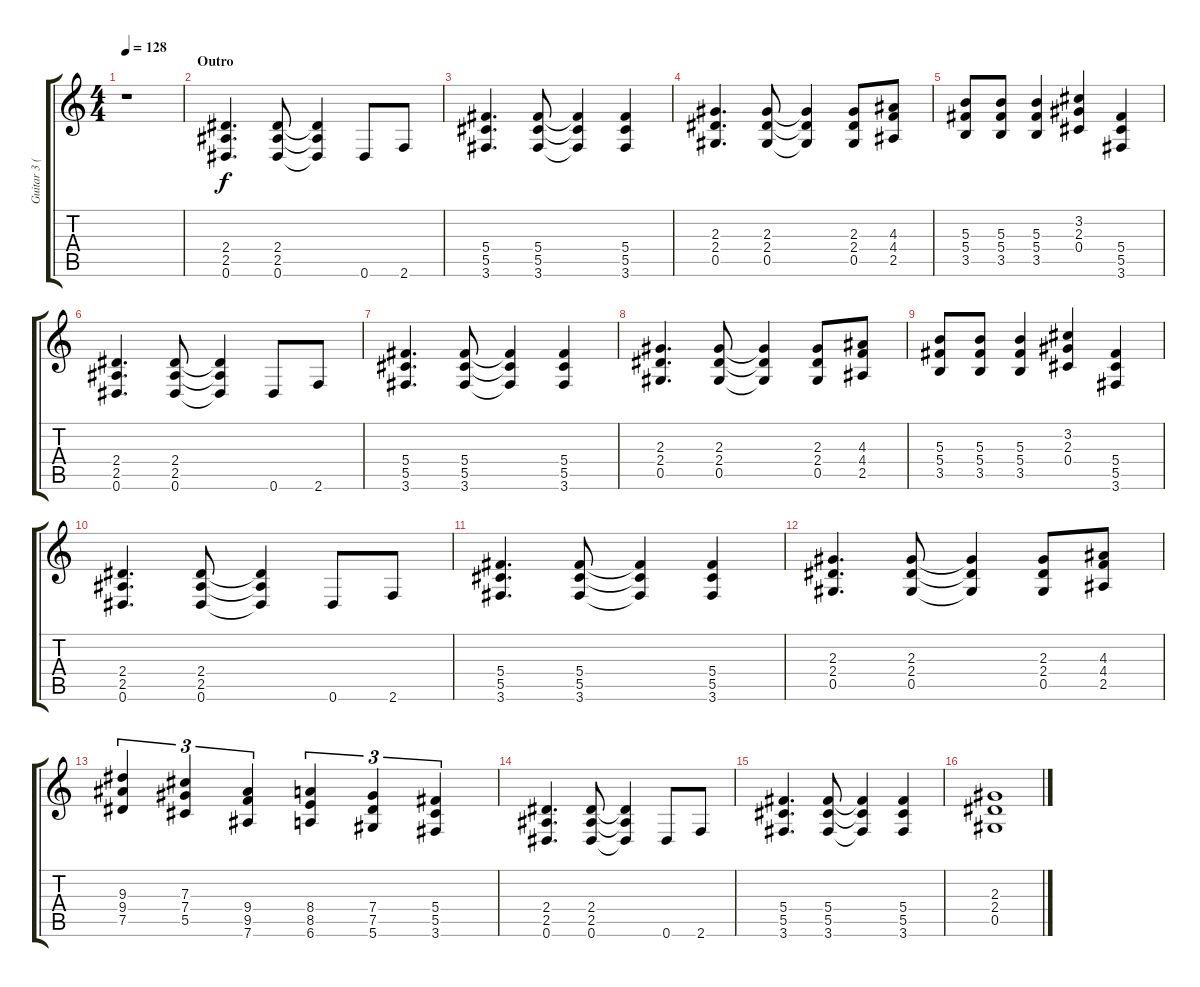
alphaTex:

\track ("Guitar 3 (Slash)" "Guitar 3 (") {instrument electricguitarjazz}
\staff {score tabs}
\tuning (Eb4 Bb3 Gb3 Db3 Ab2 Eb2) {hide}
\ts (4 4)
\tempo 128
\clef g2
\ks c
r.1{dy f} |
\section ("" "Outro")
(2.4 2.5 0.6).4{d} (2.4 2.5 0.6).8 (2.4{t} 2.5{t} 0.6{t}).4 0.6.8 2.6.8 |
(5.4 5.5 3.6).4{d} (5.4 5.5 3.6).8 (5.4{t} 5.5{t} 3.6{t}).4 (5.4 5.5 3.6).4 |
(2.3 2.4 0.5).4{d} (2.3 2.4 0.5).8 (2.3{t} 2.4{t} 0.5{t}).4 (2.3 2.4 0.5).8 (4.3 4.4 2.5).8 |
(5.3 5.4 3.5).8 (5.3 5.4 3.5).8 (5.3 5.4 3.5).4 (3.2 2.3 0.4).4 (5.4 5.5 3.6).4 |
(2.4 2.5 0.6).4{d} (2.4 2.5 0.6).8 (2.4{t} 2.5{t} 0.6{t}).4 0.6.8 2.6.8 |
(5.4 5.5 3.6).4{d} (5.4 5.5 3.6).8 (5.4{t} 5.5{t} 3.6{t}).4 (5.4 5.5 3.6).4 |
(2.3 2.4 0.5).4{d} (2.3 2.4 0.5).8 (2.3{t} 2.4{t} 0.5{t}).4 (2.3 2.4 0.5).8 (4.3 4.4 2.5).8 |
(5.3 5.4 3.5).8 (5.3 5.4 3.5).8 (5.3 5.4 3.5).4 (3.2 2.3 0.4).4 (5.4 5.5 3.6).4 |
(2.4 2.5 0.6).4{d} (2.4 2.5 0.6).8 (2.4{t} 2.5{t} 0.6{t}).4 0.6.8 2.6.8 |
(5.4 5.5 3.6).4{d} (5.4 5.5 3.6).8 (5.4{t} 5.5{t} 3.6{t}).4 (5.4 5.5 3.6).4 |
(2.3 2.4 0.5).4{d} (2.3 2.4 0.5).8 (2.3{t} 2.4{t} 0.5{t}).4 (2.3 2.4 0.5).8 (4.3 4.4 2.5).8 |
(9.3 9.4 7.5).4{tu (3 2)} (7.3 7.4 5.5).4{tu (3 2)} (9.4 9.5 7.6).4{tu (3 2)} (8.4 8.5 6.6).4{tu (3 2)} (7.4 7.5 5.6).4{tu (3 2)} (5.4 5.5 3.6).4{tu (3 2)} |
(2.4 2.5 0.6).4{d} (2.4 2.5 0.6).8 (2.4{t} 2.5{t} 0.6{t}).4 0.6.8 2.6.8 |
(5.4 5.5 3.6).4{d} (5.4 5.5 3.6).8 (5.4{t} 5.5{t} 3.6{t}).4 (5.4 5.5 3.6).4 |
(2.3 2.4 0.5).1
